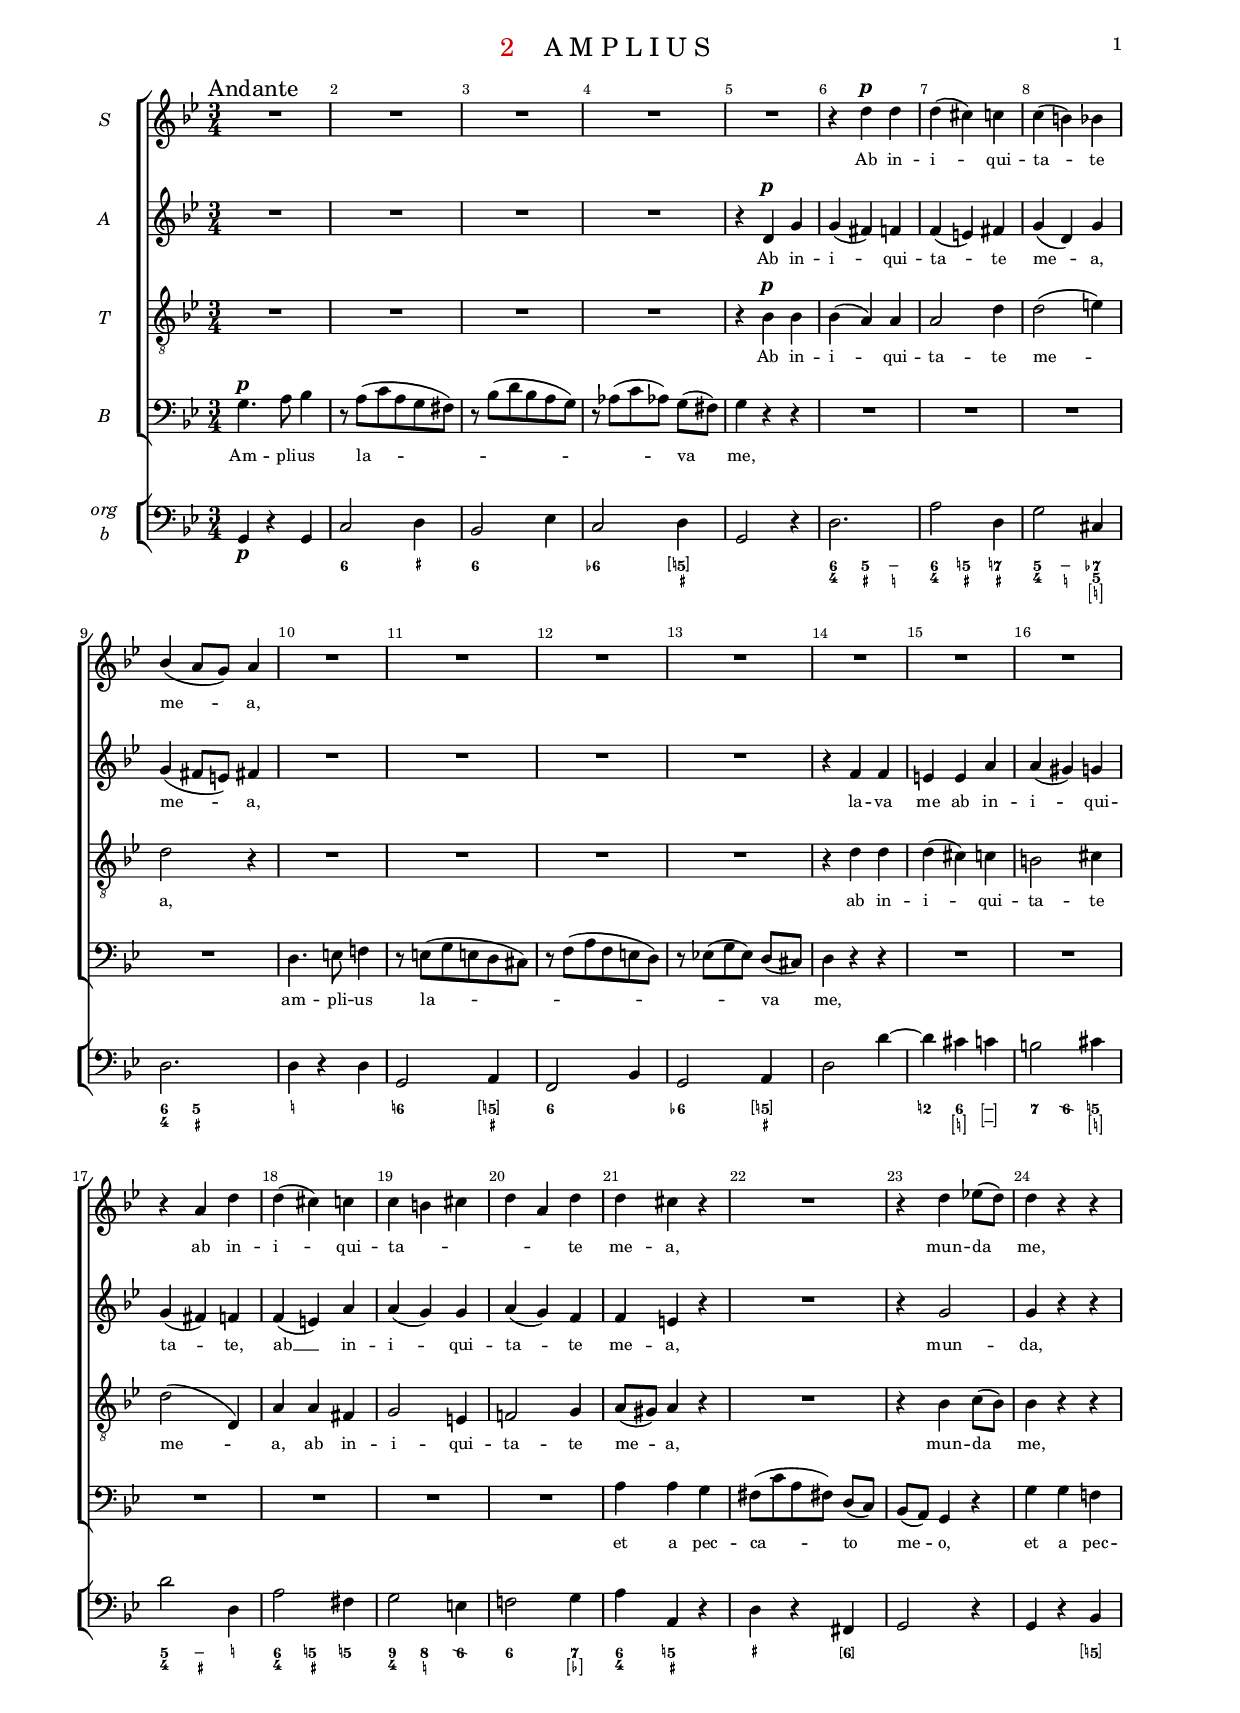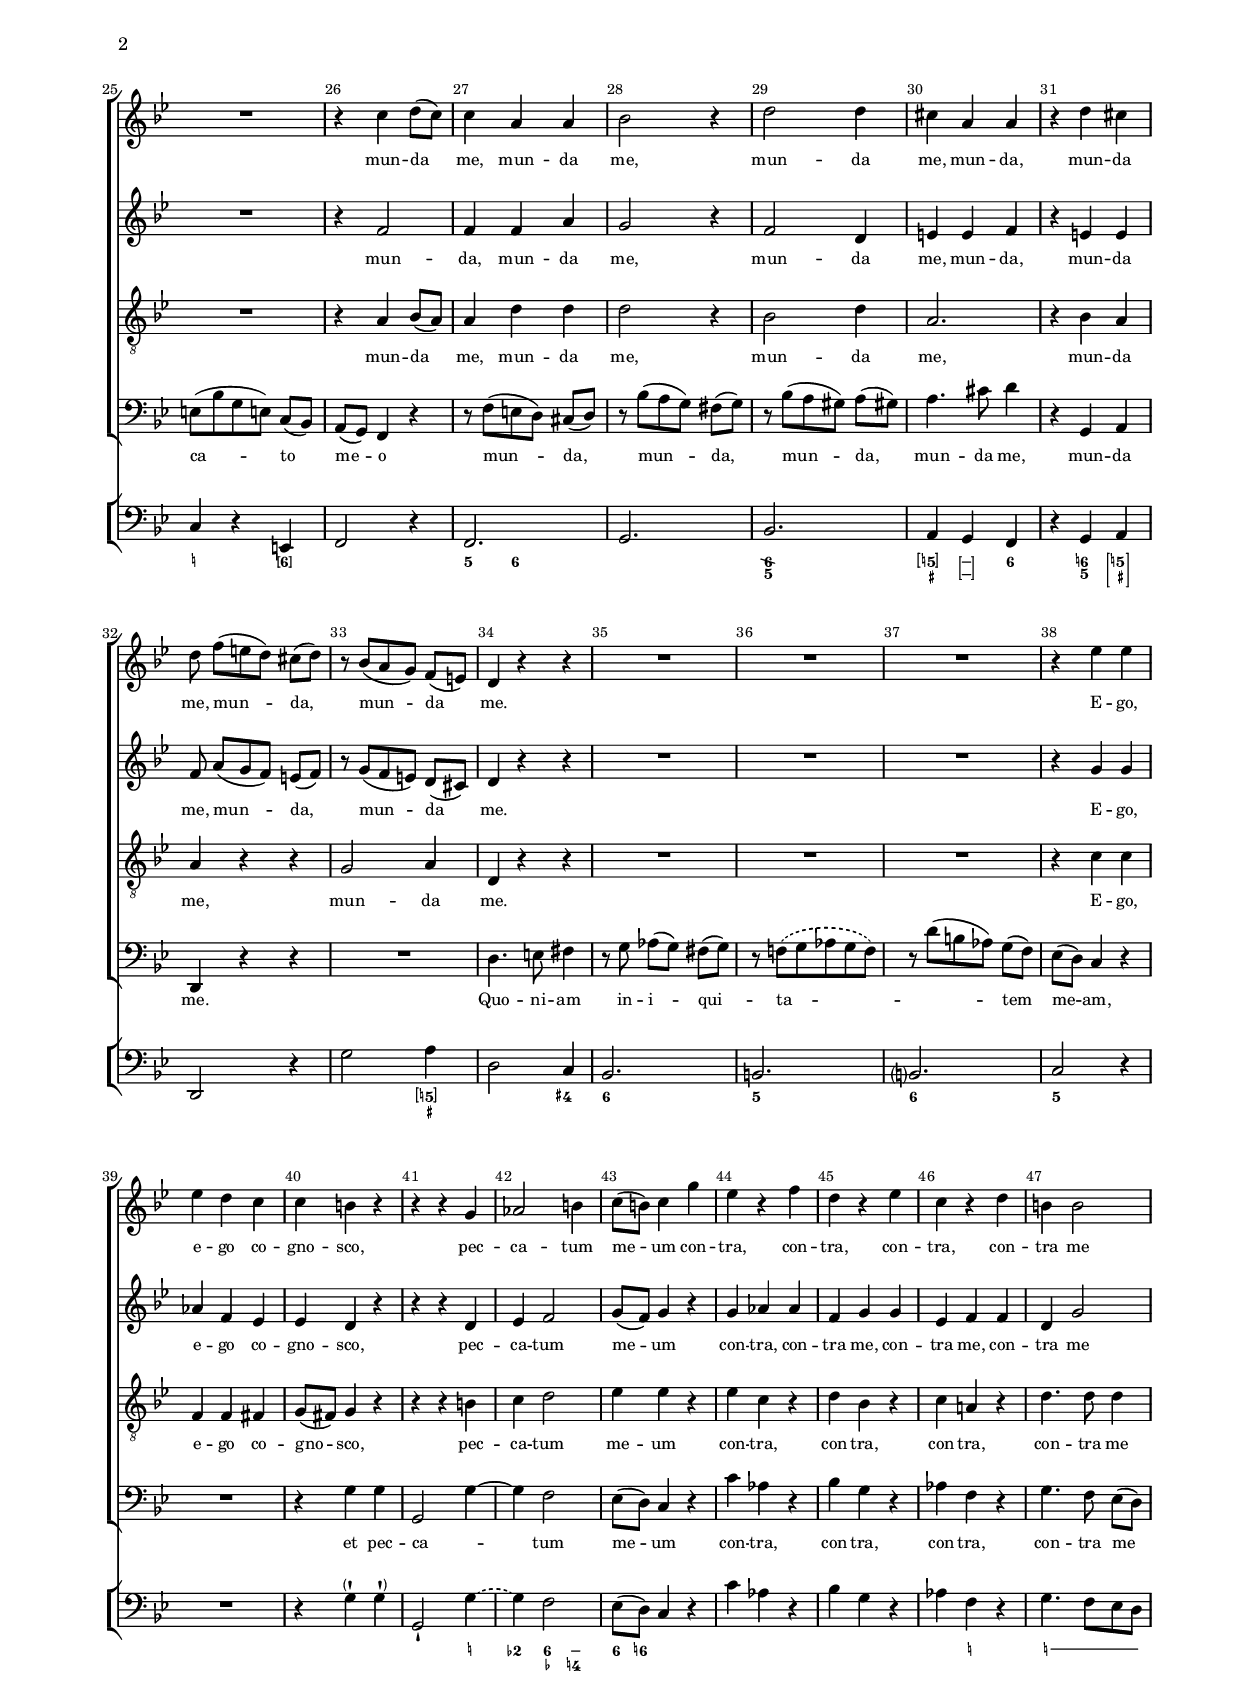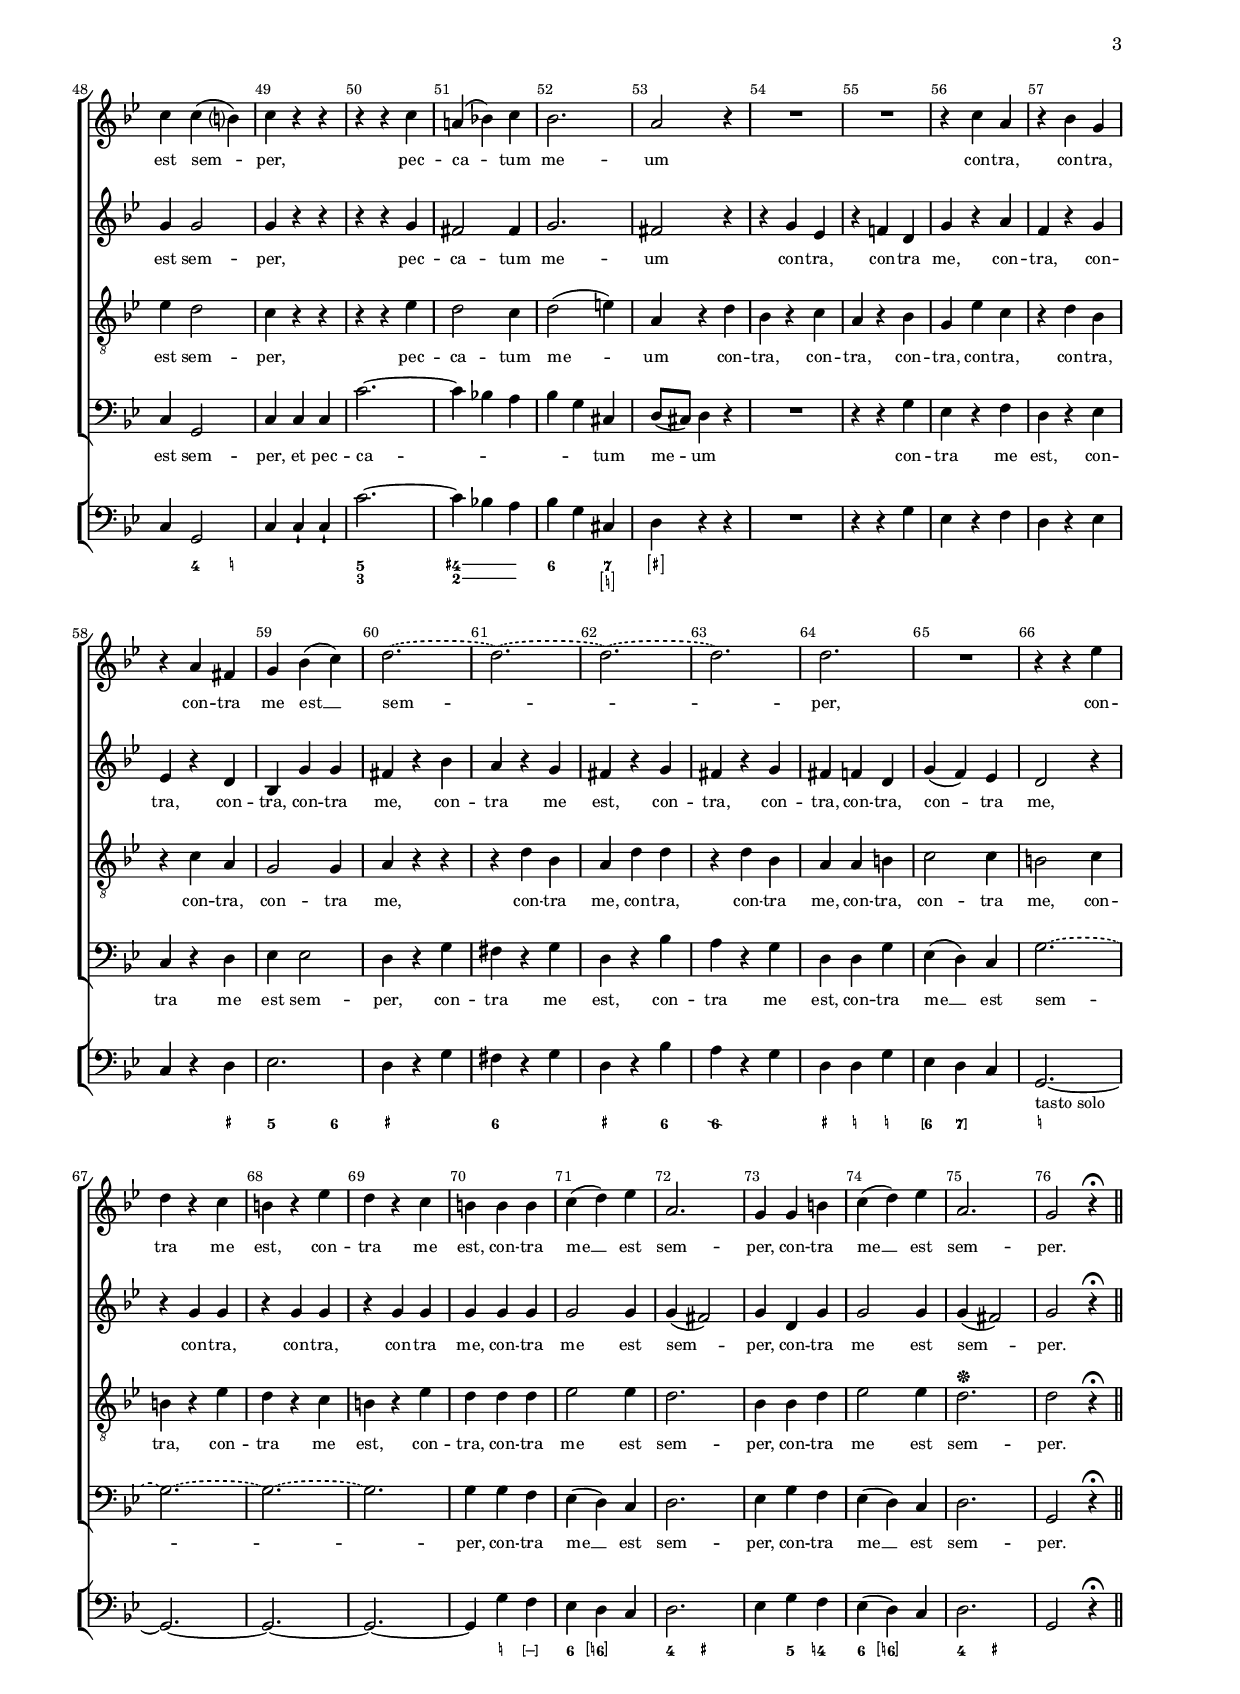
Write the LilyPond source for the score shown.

\version "2.22.0"

\version "2.22.0"
\language "deutsch"


\paper {
  #(set-paper-size "a4")
  two-sided = ##t
  top-margin = 1\cm
  bottom-margin = .5\cm
  outer-margin = 2\cm
  inner-margin = 1.5\cm
  indent = 1\cm

  oddFooterMarkup = \markup {}
  evenFooterMarkup = \markup {}
  oddHeaderMarkup = \markup {
    \fill-line {
      " " \fromproperty #'page:page-number-string
    }
  }
  evenHeaderMarkup = \markup {
    \fromproperty #'page:page-number-string
  }

  system-system-spacing =
    #'((basic-distance . 20)
       (minimum-distance . 20)
       (padding . -100)
       (stretchability . 0))

  top-system-spacing =
    #'((basic-distance . 20)
       (minimum-distance . 20)
       (padding . -100)
       (stretchability . 0))

  top-markup-spacing =
    #'((basic-distance . 5)
       (minimum-distance . 5)
       (padding . -100)
       (stretchability . 0))

  markup-system-spacing =
    #'((basic-distance . 15)
       (minimum-distance . 15)
       (padding . -100)
       (stretchability . 0))

  last-bottom-spacing =
    #'((basic-distance . 0)
       (minimum-distance . 0)
       (padding . 0)
       (stretchability . 1.0e7))

  score-system-spacing =
    #'((basic-distance . 0)
       (minimum-distance . 0)
       (padding . 0)
       (stretchability . 0))

  score-markup-spacing =
    #'((basic-distance . 0)
       (minimum-distance . 0)
       (padding . 0)
       (stretchability . 0))

  markup-markup-spacing =
    #'((basic-distance . 0)
       (minimum-distance . 0)
       (padding . 0)
       (stretchability . 0))

  bookTitleMarkup = \markup {
    \fill-line {
      \line {
        \fontsize #3 {
          \with-color #(rgb-color .8313 0 0) { \fromproperty #'header:number }
          \hspace #3
          \fromproperty #'header:title
        }
        \fromproperty #'header:subtitle
      }
    }
  }

  system-separator-markup = \markup {
    \center-align
    \vcenter \combine
    \beam #2.0 #0.5 #0.48
    \raise #1.0 \beam #2.0 #0.5 #0.48
  }
}

partTitle = #(define-scheme-function
  (parser location number title)
  (string? string?)
  #{
    \markup {
      \column {
        \vspace #25
        \fill-line { \fontsize #12 \with-color #(rgb-color .8313 0 0) #number }
        \vspace #3
        \fill-line { \fontsize #4 #title }
      }
    }
  #}
)

partMark = \score {
  \new Staff \with {
    \remove "Clef_engraver"
    \remove "Time_signature_engraver"
  } { \stopStaff s }
}



tempoMarkup = #(define-music-function
  (parser location arg)
  (markup?)
  #{
    \tempo \markup \medium { \larger \larger #arg }
  #}
)

#(define-markup-command
  (remark layout props text)
  (markup?)
  (interpret-markup layout props
    #{\markup \small \upright #text #})
)

#(define-markup-command
  (remarkE layout props text)
  (markup?)
  (interpret-markup layout props
    #{\markup \small \italic #text #})
)

solo =      \markup \remark  "Solo"
soloE =     \markup \remarkE "Solo"
tutti =     \markup \remark  "Tutti"
tuttiE =    \markup \remarkE "Tutti"
tasto =     \markup \remark  "tasto solo"
tastoE =    \markup \remarkE "tasto solo"
org =       \markup \remark  "Org."
orgE =      \markup \remarkE "Org."
vlc =       \markup \remark  "Vlc."
vlcE =      \markup \remarkE "Vlc."
bassi =     \markup \remark  "Bassi"
bassiE =    \markup \remarkE "Bassi"
tenuto =    \markup \remark  "ten."
tenutoE =   \markup \remarkE "ten."
unisono =   \markup \remark  "unisono"
unisonoE =  \markup \remarkE "unisono"
pizz =      \markup \remark  "pizz."
pizzE =     \markup \remarkE "pizz."
arco =      \markup \remark  "arco"
arcoE =     \markup \remarkE "arco"
senzaOrg =  \markup \remark  "senza Org."
senzaOrgE = \markup \remarkE "senza Org."
colOrg =    \markup \remark  "col’Org."
colOrgE =   \markup \remarkE "col’Org."
dolce =     \markup \remark  "dolce"
dolceE =    \markup \remarkE "dolce"


t = \markup { \combine \fontsize #-2 \transparent \number 5 \raise #.6 \draw-line #'(1 . 0) }
tllur = \markup { \combine \fontsize #-2 \transparent \number 5 \raise #.6 \draw-line #'(1 . 1) }
l = \markup { \fontsize #-2 \transparent \number 5 }
critnote = \markup { \musicglyph #'"pedal.*" }
trillE = \tweak self-alignment-X #CENTER ^\markup { \hspace #1.5 [ \musicglyph #'"scripts.trill" ] }
extraNat = \once \override Accidental.restore-first = ##t
kneeBeam = \once \override Beam.auto-knee-gap = #0
noKneeBeam = \once \override Beam.auto-knee-gap = #5.5
rh = \change Staff = "RH"
lh = \change Staff = "LH"
xE = \override LyricText.font-shape = #'italic
x = \revert LyricText.font-shape

bp = #(define-music-function
  (parser location beg end)
  (number? number?)
  #{
     \once \override Beam.positions = #(cons beg end)
  #}
)



dynScript = #(define-scheme-function
  (parser location sym extra?)
  (string? boolean?)
  (make-dynamic-script
    (if extra?
      (markup #:line (#:normal-text #:italic #:large #:bold sym))
      (markup #:line (#:normal-text #:large #:bold sym))
    )
  )
)

dynScriptPrefix = #(define-scheme-function
  (parser location prefix sym extra?)
  (string? string? boolean?)
  (make-dynamic-script
    (if extra?
      (markup #:line (
        #:normal-text #:small #:italic prefix
        #:normal-text #:italic #:large #:bold sym)
      )
      (markup #:line (
        #:normal-text #:small prefix
        #:normal-text #:large #:bold sym)
      )
    )
  )
)

ff   = \dynScript "ff"  ##f
ffE  = \dynScript "ff"  ##t
"f"  = \dynScript "f"   ##f
fE   = \dynScript "f"   ##t
mf   = \dynScript "mf"  ##f
mfE  = \dynScript "mf"  ##t
mp   = \dynScript "mp"  ##f
mpE  = \dynScript "mp"  ##t
p    = \dynScript "p"   ##f
pE   = \dynScript "p"   ##t
pp   = \dynScript "pp"  ##f
ppE  = \dynScript "pp"  ##t

sf   = \dynScript "sf"  ##f
sfE  = \dynScript "sf"  ##t
sfp  = \dynScript "sfp" ##f
sfpE = \dynScript "sfp" ##t
sfz  = \dynScript "sfz" ##f
sfzE = \dynScript "sfz" ##t
fp   = \dynScript "fp"  ##f
fpE  = \dynScript "fp"  ##t
fz   = \dynScript "fz"  ##f
fzE  = \dynScript "fz"  ##t
rf   = \dynScript "rf"  ##f
rfE  = \dynScript "rf"  ##t
rfz  = \dynScript "rfz" ##f
rfzE = \dynScript "rfz" ##t

piuF   = \dynScriptPrefix "più"  "f" ##f
piuFE  = \dynScriptPrefix "più"  "f" ##t
pocoF  = \dynScriptPrefix "poco" "f" ##f
pocoFE = \dynScriptPrefix "poco" "f" ##t
pocoP  = \dynScriptPrefix "poco" "p" ##f
pocoPE = \dynScriptPrefix "poco" "p" ##t

cresc = #(make-music
  'CrescendoEvent
  'span-direction START
  'span-type 'text
  'span-text (markup (#:normal-text #:small "cresc."))
)
crescE = #(make-music
  'CrescendoEvent
  'span-direction START
  'span-type 'text
  'span-text (markup (#:normal-text #:small #:italic "cresc."))
)
decresc = #(make-music
  'DecrescendoEvent
  'span-direction START
  'span-type 'text
  'span-text (markup (#:normal-text #:small "decresc."))
)
decrescE = #(make-music
  'DecrescendoEvent
  'span-direction START
  'span-type 'text
  'span-text (markup (#:normal-text #:small #:italic "decresc."))
)



smallGroupDistance = {
  \override StaffGrouper.staffgroup-staff-spacing =
    #'((basic-distance . 12)
       (minimum-distance . 12)
       (padding . -100)
       (stretchability . 0))
  \override StaffGrouper.staff-staff-spacing =
    #'((basic-distance . 12)
       (minimum-distance . 12)
       (padding . -100)
       (stretchability . 0)) }

normalGroupDistance = {
  \override StaffGrouper.staffgroup-staff-spacing =
    #'((basic-distance . 15)
       (minimum-distance . 15)
       (padding . -100)
       (stretchability . 0))
  \override StaffGrouper.staff-staff-spacing =
    #'((basic-distance . 12)
       (minimum-distance . 12)
       (padding . -100)
       (stretchability . 0)) }

smallStaffDistance = {
  \override VerticalAxisGroup.staff-staff-spacing =
    #'((basic-distance . 12)
       (minimum-distance . 12)
       (padding . -100)
       (stretchability . 0))
}

twofourtime = {
  \overrideTimeSignatureSettings
    2/4
    1/8
    #'(4)
    #'((end . (((1 . 16) . (4 4)))))
  }

twotwotime = {
  \overrideTimeSignatureSettings
    2/2
    1/4
    #'(4)
    #'((end . (((1 . 16) . (4 4 4 4)) ((1 . 8) . (4 4)))))
  }

mvTr = \once \override TextScript.X-offset = #2
mvTrh = \once \override TextScript.X-offset = #2.5
mvTrr = \once \override TextScript.X-offset = #3
hideTn = \once \override TupletNumber.stencil = ##f
mvDll = \once \override DynamicText.X-offset = #-3
scriptOut = \once \override Script.avoid-slur = #'outside
pao = \once \partCombineApart
pa = \partCombineApart
pd = \partCombineAutomatic
hairpinDashed = \override Hairpin.style = #'dashed-line
hairpinSolid = \override Hairpin.style = #'solid

sbOn = {
  \set subdivideBeams = ##t
  \set baseMoment = #(ly:make-moment 1/8)
  \set beatStructure = #'(2 2 2 2)
}
sbOff = {
  \unset subdivideBeams
  \unset baseMoment
  \unset beatStructure
}

parOn = {
  \once \override ParenthesesItem.font-size = #-3
  \once \override ParenthesesItem.stencils = #(lambda (grob)
    (let ((par-list (parentheses-item::calc-parenthesis-stencils grob))
          (right-par (grob-interpret-markup grob (markup #:null))))
      (list (car par-list) right-par )))
}
parOff = {
  \once \override ParenthesesItem.font-size = #-3
  \once \override ParenthesesItem.stencils = #(lambda (grob)
    (let ((par-list (parentheses-item::calc-parenthesis-stencils grob))
          (left-par (grob-interpret-markup grob (markup #:null))))
      (list left-par (cadr par-list))))
}

markDaCapo = {
  \once \override Score.RehearsalMark.self-alignment-X = #RIGHT
  \mark \markup { \remark "da capo" }
}



% modify the Scheme function 'format-bass-figure'
% in usr/share/lilypond/current/scm/translation-functions.scm
% to increase the size of figured bass accidentals
#(define-public (new-format-bass-figure figure event context)
  (let* ((fig (ly:event-property event 'figure))
         (fig-markup (if (number? figure)
             ((if (<= 10 figure)
                  (lambda (y) (make-translate-scaled-markup
                               (cons -0.7 0) y))
                  identity)

              (cond
               ((eq? #t (ly:event-property event 'diminished))
                (markup #:slashed-digit figure))
               ((eq? #t (ly:event-property event 'augmented-slash))
                (markup #:backslashed-digit figure))
               (else (markup #:number (number->string figure 10)))))
             #f))

         (alt (ly:event-property event 'alteration))
         (alt-markup
          (if (number? alt)
              (markup
               #:general-align Y DOWN #:fontsize
               (if (not (= alt DOUBLE-SHARP))
                  0 2) ;; originally: -2 2)
               (alteration->text-accidental-markup alt))
              #f))

         (plus-markup (if (eq? #t (ly:event-property event 'augmented))
                          (markup #:number "+")
                          #f))

         (alt-dir (ly:context-property context 'figuredBassAlterationDirection))
         (plus-dir (ly:context-property context 'figuredBassPlusDirection)))

    (if (and (not fig-markup) alt-markup)
        (begin
          (set! fig-markup
            (markup #:left-align #:pad-around 0.3 alt-markup))
          (set! alt-markup #f)))

    (if alt-markup
        (set! fig-markup
              (markup #:put-adjacent
                      X (if (number? alt-dir)
                            alt-dir
                            LEFT)
                      fig-markup
                      #:pad-x 0.2 alt-markup)))

    (if plus-markup
        (set! fig-markup
              (if fig-markup
                  (markup #:put-adjacent
                          X (if (number? plus-dir)
                                plus-dir
                                LEFT)
                          fig-markup
                          #:pad-x 0.2 plus-markup)
                  plus-markup)))

    (if (markup? fig-markup)
        (markup #:fontsize -2 fig-markup)
        empty-markup)))


#(define (ly:half-bass-figure-bracket which-side) (lambda (grob)
  (let* (
    (dir-h (if (negative? which-side) -1 +1))
    (layout (ly:grob-layout grob))
    (line-thickness (ly:output-def-lookup layout 'line-thickness))
    (thickness (ly:grob-property grob 'thickness 1))
    (th (* line-thickness thickness))
    (hth (/ th 2))
    (tip-lo-h (car (ly:grob-property grob 'edge-height)))
    (tip-hi-h (cdr (ly:grob-property grob 'edge-height)))
    (bfb (ly:enclosing-bracket::print grob))
    (bfb-x (ly:stencil-extent bfb X))
    (bfb-y (ly:stencil-extent bfb Y))
    (stem-v (interval-widen bfb-y (- hth)))
    (stems-h (interval-widen bfb-x (- hth)))
    (single-bracket (lambda (grob)
      (grob-interpret-markup grob (markup
        #:translate (cons ((if (negative? dir-h) car cdr) stems-h) (cdr stem-v))
        #:scale (cons (- dir-h) -1)
        #:combine #:draw-line (cons tip-hi-h 0) #:combine
        #:draw-line (cons 0 (interval-length stem-v))
        #:translate (cons 0 (interval-length stem-v))
        #:draw-line (cons tip-lo-h 0))))))
    (single-bracket grob))))


bo =
\once \override BassFigureBracket.stencil = #(ly:half-bass-figure-bracket LEFT)
bc =
\once \override BassFigureBracket.stencil = #(ly:half-bass-figure-bracket RIGHT)


\layout {
  \context {
    \Score
    \compressEmptyMeasures
    \override BarNumber.break-visibility = #'#(#f #t #t)
  }
  \context {
    \StaffGroup
    \override SystemStartBracket.collapse-height = #1
    \override InstrumentName.font-shape = #'italic
    \override StaffGrouper.staffgroup-staff-spacing =
      #'((basic-distance . 15)
         (minimum-distance . 15)
         (padding . -100)
         (stretchability . 0))
    \override StaffGrouper.staff-staff-spacing =
      #'((basic-distance . 12)
         (minimum-distance . 12)
         (padding . -100)
         (stretchability . 0))
  }
  \context {
    \ChoirStaff
    \override StaffGrouper.staffgroup-staff-spacing =
      #'((basic-distance . 15)
         (minimum-distance . 15)
         (padding . -100)
         (stretchability . 0))
    \override StaffGrouper.staff-staff-spacing =
      #'((basic-distance . 13)
         (minimum-distance . 13)
         (padding . -100)
         (stretchability . 0))
    \override StaffGrouper.nonstaff-nonstaff-spacing =
      #'((basic-distance . 2)
         (minimum-distance . 2)
         (padding . -100)
         (stretchability . 0))
  }
  \context {
    \GrandStaff
    \override InstrumentName.font-shape = #'italic
    \override StaffGrouper.staffgroup-staff-spacing =
      #'((basic-distance . 15)
         (minimum-distance . 15)
         (padding . -100)
         (stretchability . 0))
    \override StaffGrouper.staff-staff-spacing =
      #'((basic-distance . 12)
         (minimum-distance . 12)
         (padding . -100)
         (stretchability . 0))
  }
  \context {
    \PianoStaff
    \override InstrumentName.font-shape = #'italic
    \override StaffGrouper.staffgroup-staff-spacing =
      #'((basic-distance . 15)
         (minimum-distance . 15)
         (padding . -100)
         (stretchability . 0))
    \override StaffGrouper.staff-staff-spacing =
      #'((basic-distance . 12)
         (minimum-distance . 12)
         (padding . -100)
         (stretchability . 0))
  }
  \context {
    \Staff
    \override InstrumentName.font-shape = #'italic
    \override VerticalAxisGroup.default-staff-staff-spacing =
      #'((basic-distance . 15)
         (minimum-distance . 15)
         (padding . -100)
         (stretchability . 0))
    \accidentalStyle neo-modern-voice
    extraNatural = ##t
    \override NoteHead.style = #'baroque
    aDueText = \markup { \medium \remark "a 2" }
    \override DynamicTextSpanner.style = #'none
  }
  \context {
    \Voice
    \override TupletBracket.bracket-visibility = ##f
    \override TupletBracket.avoid-scripts = ##f
  }
  \context {
    \Lyrics
    \override LyricText.font-size = #-1
    \override VerticalAxisGroup.nonstaff-unrelatedstaff-spacing.padding = #-100
  }
  \context {
    \FiguredBass
    figuredBassPlusDirection = #1
    \override BassFigure.font-size = #-2
    \override BassFigure.baseline-skip = #-3
    \override VerticalAxisGroup.nonstaff-nonstaff-spacing.padding = #-100
  }
  \set figuredBassFormatter = #new-format-bass-figure
}

#(define (ly:create-toc-file layout pages)
  (let* ((label-table (ly:output-def-lookup layout 'label-page-table)))
    (if (not (null? label-table))
      (let* ((format-line (lambda (toc-item)
             (let* ((label (car toc-item))
                    (text  (cdaddr toc-item))
                    (label-page (and (list? label-table)
                                     (assoc label label-table)))
                    (page (and label-page (cdr label-page))))
               (format #f "~a{~a}" text page))))
             (formatted-toc-items (map format-line (toc-items)))
             (whole-string (string-join formatted-toc-items "\n"))
             (outfilename "lilypond.toc")
             (outfile (open-output-file outfilename)))
        (if (output-port? outfile)
            (display whole-string outfile)
            (ly:warning (_ "Unable to open output file ~a for the TOC information") outfilename))
        (close-output-port outfile)))))

tocPart = #(define-music-function
  (parser location number text)
  (markup? markup?)
  (add-toc-item!
    'tocItemMarkup
    (format
      #f
      "\\contentsline {part}{\\numberline {~a}~a}"
      number
      text
    )
  )
)

tocSection = #(define-music-function
  (parser location number text)
  (markup? markup?)
  (add-toc-item!
    'tocItemMarkup
    (format
      #f
      "\\contentsline {section}{\\numberline {~a}~a}"
      number
      text
    )
  )
)

tocSubsection = #(define-music-function
  (parser location number text)
  (markup? markup?)
  (add-toc-item!
    'tocItemMarkup
    (format
      #f
      "\\contentsline {subsection}{\\numberline {~a}~a}"
      number
      text
    )
  )
)

#(define (ly:create-ref-file layout pages)
 (let* ((label-table (ly:output-def-lookup layout 'label-page-table)))
   (if (not (null? label-table))
     (let* ((format-line (lambda (toc-item)
            (let* ((label (car toc-item))
                   (text  (cdaddr toc-item))
                   (label-page (and (list? label-table)
                                    (assoc label label-table)))
                   (page (and label-page (cdr label-page))))
              (format #f "~a{~a}}" text page))))
            (formatted-toc-items (map format-line (toc-items)))
            (whole-string (string-join formatted-toc-items "\n"))
            (outfilename "lilypond.ref")
            (outfile (open-output-file outfilename)))
       (if (output-port? outfile)
           (display whole-string outfile)
           (ly:warning (_ "Unable to open output file ~a for the REF information") outfilename))
       (close-output-port outfile)))))

tocLabel = #(define-music-function
  (parser location label number text)
  (markup? markup? markup?)
   (add-toc-item!
    'tocItemMarkup
    (format
      #f
      "\\newlabel{~a}{{~a}{~a}"
      label
      number
      text
    )
  )
)

tocLabelLong = #(define-music-function
  (parser location label number genre text)
  (markup? markup? markup? markup?)
  (add-toc-item!
    'tocItemMarkup
    (format
      #f
      "\\newlabel{~a}{{~a}{~a}{~a}"
      label
    number
    genre
    text
    )
  )
)


tempoMiserere = \tempoMarkup "Adagio"
tempoAmplius = \tempoMarkup "Andante"


\version "2.22.0"

SopranoIncipit = \markup {
  "Soprano" \hspace #-20.3 \score {
    \new Staff \with {
      \remove Time_signature_engraver
    } {
      \clef soprano s4 \bar empty
    }
    \layout { }
  } \hspace #-0.5
}

MiserereSoprano = {
  \relative c' {
    \clef treble
    \key c \dorian \time 4/4 \autoBeamOff \tempoMiserere
    es'4\fE c d8([ c]) d4
    r g,(\p as4.) as8
    g4\f c des4. des8
    des([ c)] c4 r c~\p
    c b b\f as %5
    g h c8([ g')] es([ h)]
    c([ h)] c4 es d8([ c)]
    c4 h r2
    r c~
    c4 b!2 as4 %10
    as( g8[ f)] g4 b
    b h c2~
    c4 cis d2
    r4 d es h
    c4. b8 as[ b] c4~ %15
    c b2 as8[ g]
    fis4 g8 g g4( fis)
    g2 r\fermata
    d'8([\p b)] es([ cis)] d b a([ fis)]
    g d r4 c'8\fE b as g %20
    f4 f'8 es d c b4
    r b8 b es([ b)] g([ es)]
    des'4( c8[ b] as4) g8 f
    c'4 c, c'8 as16 r r4
    f'8 des16 r r4 es8 c16 r r4 %25
    r e8 d16([ e)] f8 f, r4
    R1
    r8 c' des e, f([ g)] as4
    \appoggiatura as4 g2 f4 r
    c'8 as16 r r4 des8 es16 r r4 %30
    es8 c16 r r4 c8 h r4
    r8 d es h c4 des8[ c]
    h4 c8[ d] c4. f8
    h, g c4~ c2~
    c4 h8[ a] h4 r8 d %35
    es h c([ d16 es]) d8 d c c
    d g, c4~ c8[ h16 a] h4
    c c c h8([ c)]
    d4 c c( h8_[ a]
    h2) c\fermata \bar "||" %40 finis
  }
}

MiserereSopranoLyrics = \lyricmode {
  Mi -- se -- re -- re,
  mi -- se --
  re -- re, mi -- se --
  re -- re, mi --
  se -- re -- re %5
  me -- i, mi -- se --
  re -- re me -- i
  De -- us,
  se --
  cun -- dum %10
  ma -- gnam mi --
  se -- ri -- cor --
  di -- am,
  mi -- se -- ri --
  cor -- _ _ _ %15
  _ _
  _ di -- am tu --
  am;
  et se -- cun -- dum, se --
  cun -- dum mul -- ti -- tu -- di -- %20
  nem, mul -- ti -- tu -- di -- nem
  mi -- se -- ra -- ti --
  o -- num tu --
  a -- rum, de -- le,
  de -- le, de -- le, %25
  de -- le, de -- le

  in -- i -- qui -- ta -- tem
  me -- am,
  de -- le, de -- le, %30
  de -- le, de -- le
  in -- i -- qui -- ta -- _
  _ _ _ tem
  me -- am, me --
  _ am, in -- %35
  i -- qui -- ta -- tem, in -- i -- qui --
  ta -- tem me -- _
  am, in -- i -- qui --
  ta -- tem me --
  am. %40 finis

  % Ti -- bi so -- li pec -- ca -- vi, et ma -- lum co -- ram te fe -- ci;
  % ut iu -- sti -- fi -- ce -- ris in ser -- mo -- ni -- bus tu -- is, et vin -- cas cum iu -- di -- ca -- ris.
  % Ec -- ce e -- nim in in -- i -- qui -- ta -- ti -- bus con -- cep -- tus sum,
  % et in pec -- ca -- tis con -- ce -- pit me ma -- ter me -- a.
  % Ec -- ce e -- nim ve -- ri -- ta -- tem di -- le -- xi -- sti;
  % in -- cer -- ta et oc -- cul -- ta sa -- pi -- en -- ti -- ae tu -- ae ma -- ni -- fe -- sta -- sti mi -- hi.
  % A -- sper -- ges me hys -- so -- po, et mun -- da -- bor;
  % la -- va -- bis me, et su -- per ni -- vem de -- al -- ba -- bor.
  % Au -- di -- tu -- i me -- o da -- bis gau -- di -- um et lae -- ti -- ti -- am,
  % et ex -- sul -- ta -- bunt os -- sa hu -- mi -- li -- a -- ta.
  % A -- ver -- te fa -- ci -- em tu -- am a pec -- ca -- tis me -- is,
  % et o -- mnes in -- i -- qui -- ta -- tes me -- as de -- le.
  % Cor mun -- dum cre -- a in me, De -- us, et spi -- ri -- tum re -- ctum in -- no -- va in vi -- sce -- ri -- bus me -- is.
  % Ne pro -- i -- ci -- as me a fa -- ci -- e tu -- a, et spi -- ri -- tum san -- ctum tu -- um ne au -- fe -- ras a me.
  % Red -- de mi -- hi lae -- ti -- ti -- am sa -- lu -- ta -- ris tu -- i,
  % et spi -- ri -- tu prin -- ci -- pa -- li con -- fir -- ma me.
  % Do -- ce -- bo in -- i -- quos vi -- as tu -- as, et im -- pi -- i ad te con -- ver -- ten -- tur.
  % Li -- be -- ra me de san -- gui -- ni -- bus, De -- us, De -- us sa -- lu -- tis me -- ae,
  % et ex -- sul -- ta -- bit lin -- gu -- a me -- a iu -- sti -- ti -- am tu -- am.
  % Do -- mi -- ne, la -- bi -- a me -- a a -- pe -- ri -- es,
  % et os me -- um an -- nun -- ti -- a -- bit lau -- dem tu -- am.
  % Quo -- ni -- am si vo -- lu -- is -- ses sa -- cri -- fi -- ci -- um, de -- dis -- sem u -- ti -- que;
  % ho -- lo -- cau -- stis non de -- le -- cta -- be -- ris.
  % Sa -- cri -- fi -- ci -- um De -- o spi -- ri -- tus con -- tri -- bu -- la -- tus;
  % cor con -- tri -- tum et hu -- mi -- li -- a -- tum, De -- us, non de -- spi -- ci -- es.
  % Be -- ni -- gne fac, Do -- mi -- ne, in bo -- na vo -- lun -- ta -- te tu -- a Si -- on,
  % ut ae -- di -- fi -- cen -- tur mu -- ri Ie -- ru -- sa -- lem.
  % Tunc ac -- cep -- ta -- bis sa -- cri -- fi -- ci -- um iu -- sti -- ti -- ae,
  % ob -- la -- ti -- o -- nes et ho -- lo -- cau -- sta;
  % tunc im -- po -- nent su -- per al -- ta -- re tu -- um vi -- tu -- los.
  % Glo -- ri -- a Pa -- tri et Fi -- li -- o et Spi -- ri -- tu -- i San -- cto,
  % si -- cut e -- rat in prin -- ci -- pi -- o et nunc et sem -- per
  % et in sae -- cu -- la sae -- cu -- lo -- rum, a -- men.
}

AmpliusSoprano = {
  \relative c' {
    \clef treble
    \key g \minor \time 3/4 \autoBeamOff \tempoAmplius
    R2.*5 %5
    r4 d'\pE d
    d( cis) c
    c( h) b
    \once \stemUp b( a8[ g)] a4
    R2.*7 %16
    r4 a d
    d( cis) c
    c h cis
    d a d %20
    d cis r
    R2.
    r4 d es!8([ d)]
    d4 r r
    R2. %25
    r4 c d8([ c)]
    c4 a a
    b2 r4
    d2 d4
    cis a a %30
    r d cis
    d8 f([ e d)] cis([ d)]
    r b([ a g)] f([ e)]
    d4 r r
    R2.*3 %37
    r4 es' es
    es d c
    c h r %40
    r r g
    as2 h4
    c8([ h)] c4 g'
    es r f
    d r es %45
    c r d
    h h2
    c4 c( h?)
    c r r
    r r c %50
    a!( b!) c
    b2.
    a2 r4
    R2.*2 %55
    r4 c a
    r b g
    r a fis
    g b( c)
    \tieDashed d2.~ %60
    d~
    d~
    d \tieSolid
    d
    R %65
    r4 r es
    d r c
    h r es
    d r c
    h h h %70
    c( d) es
    a,2.
    g4 g h
    c( d) es
    a,2. %75
    g2 r4\fermata \bar "||" %76 finis
  }
}

AmpliusSopranoLyrics = \lyricmode {
  Ab in -- %6
  i -- qui --
  ta -- te
  me -- a,

  ab in -- %17
  i -- qui --
  ta -- _ _
  _ _ te %20
  me -- a,

  mun -- da
  me,
  %25
  mun -- da
  me, mun -- da
  me,
  mun -- da
  me, mun -- da, %30
  mun -- da
  me, mun -- da,
  mun -- da
  me.

  E -- go, %38
  e -- go co --
  gno -- sco, %40
  pec --
  ca -- tum
  me -- um con --
  tra, con --
  tra, con -- %45
  tra, con --
  tra me
  est sem --
  per,
  pec -- %50
  ca -- tum
  me --
  um

  con -- tra, %56
  con -- tra,
  con -- tra
  me est __
  sem -- %60

  per, %64
  %65
  con --
  tra me
  est, con --
  tra me
  est, con -- tra %70
  me __ est
  sem --
  per, con -- tra
  me __ est
  sem -- %75
  per. %76 finis
}

\version "2.22.0"

AltoIncipit = \markup {
  "Alto" \hspace #-18.1 \score {
    \new Staff \with {
      \remove Time_signature_engraver
    } {
      \clef alto s4 \bar empty
    }
    \layout { }
  } \hspace #-0.5
}

MiserereAlto = {
  \relative c' {
    \clef treble
    \key c \dorian \time 4/4 \autoBeamOff \tempoMiserere
    g'4\fE as as g
    r g2\pE f4
    f\fE es e4. e8
    e4 f r2
    r f4 f %5
    d g g2
    g g4( f)
    g2 r
    as g4 g
    as( g8[ f)] es2 %10
    f es4 r
    g2 g4 g
    as a a2
    b4 b r g
    es g f as8[ g] %15
    fis4 g8[ f?] es!4 c8[ b]
    a4 b8 c d2
    d r\fermata
    R1
    r4 g8 f es d c4 %20
    f8 es d c b4 b'8 as
    g f es4 r es8 g
    g4 g as as8 as
    as4 g r as8 f16 r
    r4 f8 b16 r r4 es,8 as16 r %25
    as8 b16 r b8 g as as r4
    r8 ges b e, f2
    e8 g g g as([ g)] f4
    f( e) f r
    f8 f16 r r4 f8 b16 r r4 %30
    g8 as16 r as8 as g g r4
    r r8 g as e f4~
    f g8[ f] es[ g] as4
    g2.( fis4)
    g2 r8 g g f %35
    es([ f)] g4 r8 g as fis
    g([ f] es[ d16 c]) d2
    r8 g as e f2~
    f4 es8([ f)] g2~
    g g\fermata \bar "||" %40 finis
  }
}

MiserereAltoLyrics = \lyricmode {
  Mi -- se -- re -- re,
  mi -- se --
  re -- re, mi -- se --
  re -- re,
  mi -- se -- %5
  re -- re me --
  i, De --
  us,
  se -- cun -- dum
  ma -- gnam, %10
  ma -- gnam
  mi -- se -- ri --
  cor -- di -- am
  tu -- am, mi --
  se -- ri -- cor -- _ %15
  _ _ _ _
  _ di -- am tu --
  am;

  mul -- ti -- tu -- di -- nem, %20
  mul -- ti -- tu -- di -- nem, mul -- ti --
  tu -- di -- nem mi -- se --
  ra -- ti -- o -- num tu --
  a -- rum, de -- le,
  de -- le, de -- le, %25
  de -- le, de -- le, de -- le
  in -- i -- qui -- ta --
  tem, in -- i -- qui -- ta -- tem
  me -- am,
  de -- le, de -- le, %30
  de -- le, de -- le, de -- le
  in -- i -- qui -- ta --
  _ _ tem
  me --
  am, in -- i -- qui -- %35
  ta -- tem, in -- i -- qui --
  ta -- tem,
  in -- i -- qui -- ta --
  tem me --
  am. %40 finis

  % Ti -- bi so -- li pec -- ca -- vi, et ma -- lum co -- ram te fe -- ci;
  % ut iu -- sti -- fi -- ce -- ris in ser -- mo -- ni -- bus tu -- is, et vin -- cas cum iu -- di -- ca -- ris.
  % Ec -- ce e -- nim in in -- i -- qui -- ta -- ti -- bus con -- cep -- tus sum,
  % et in pec -- ca -- tis con -- ce -- pit me ma -- ter me -- a.
  % Ec -- ce e -- nim ve -- ri -- ta -- tem di -- le -- xi -- sti;
  % in -- cer -- ta et oc -- cul -- ta sa -- pi -- en -- ti -- ae tu -- ae ma -- ni -- fe -- sta -- sti mi -- hi.
  % A -- sper -- ges me hys -- so -- po, et mun -- da -- bor;
  % la -- va -- bis me, et su -- per ni -- vem de -- al -- ba -- bor.
  % Au -- di -- tu -- i me -- o da -- bis gau -- di -- um et lae -- ti -- ti -- am,
  % et ex -- sul -- ta -- bunt os -- sa hu -- mi -- li -- a -- ta.
  % A -- ver -- te fa -- ci -- em tu -- am a pec -- ca -- tis me -- is,
  % et o -- mnes in -- i -- qui -- ta -- tes me -- as de -- le.
  % Cor mun -- dum cre -- a in me, De -- us, et spi -- ri -- tum re -- ctum in -- no -- va in vi -- sce -- ri -- bus me -- is.
  % Ne pro -- i -- ci -- as me a fa -- ci -- e tu -- a, et spi -- ri -- tum san -- ctum tu -- um ne au -- fe -- ras a me.
  % Red -- de mi -- hi lae -- ti -- ti -- am sa -- lu -- ta -- ris tu -- i,
  % et spi -- ri -- tu prin -- ci -- pa -- li con -- fir -- ma me.
  % Do -- ce -- bo in -- i -- quos vi -- as tu -- as, et im -- pi -- i ad te con -- ver -- ten -- tur.
  % Li -- be -- ra me de san -- gui -- ni -- bus, De -- us, De -- us sa -- lu -- tis me -- ae,
  % et ex -- sul -- ta -- bit lin -- gu -- a me -- a iu -- sti -- ti -- am tu -- am.
  % Do -- mi -- ne, la -- bi -- a me -- a a -- pe -- ri -- es,
  % et os me -- um an -- nun -- ti -- a -- bit lau -- dem tu -- am.
  % Quo -- ni -- am si vo -- lu -- is -- ses sa -- cri -- fi -- ci -- um, de -- dis -- sem u -- ti -- que;
  % ho -- lo -- cau -- stis non de -- le -- cta -- be -- ris.
  % Sa -- cri -- fi -- ci -- um De -- o spi -- ri -- tus con -- tri -- bu -- la -- tus;
  % cor con -- tri -- tum et hu -- mi -- li -- a -- tum, De -- us, non de -- spi -- ci -- es.
  % Be -- ni -- gne fac, Do -- mi -- ne, in bo -- na vo -- lun -- ta -- te tu -- a Si -- on,
  % ut ae -- di -- fi -- cen -- tur mu -- ri Ie -- ru -- sa -- lem.
  % Tunc ac -- cep -- ta -- bis sa -- cri -- fi -- ci -- um iu -- sti -- ti -- ae,
  % ob -- la -- ti -- o -- nes et ho -- lo -- cau -- sta;
  % tunc im -- po -- nent su -- per al -- ta -- re tu -- um vi -- tu -- los.
  % Glo -- ri -- a Pa -- tri et Fi -- li -- o et Spi -- ri -- tu -- i San -- cto,
  % si -- cut e -- rat in prin -- ci -- pi -- o et nunc et sem -- per
  % et in sae -- cu -- la sae -- cu -- lo -- rum, a -- men.
}

AmpliusAlto = {
  \relative c' {
    \clef treble
    \key g \minor \time 3/4 \autoBeamOff \tempoAmplius
    R2.*4
    r4 d\pE g %5
    g( fis) f
    f( e) fis
    g( d) g
    g( fis8[ e]) fis4
    R2.*4 %13
    r4 f f
    e e a %15
    a( gis) g
    g( fis) f
    f( e) a
    a( g) g
    a( g) f %20
    f e r
    R2.
    r4 g2
    g4 r r
    R2. %25
    r4 f2
    f4 f a
    g2 r4
    f2 d4
    e e f %30
    r e e
    f8 a([ g f)] e([ f)]
    r g([ f e)] d([ cis)]
    d4 r r
    R2.*3 %37
    r4 g g
    as f es
    es d r %40
    r r d
    es f2
    g8([ f)] g4 r
    g as as
    f g g %45
    es f f
    d g2
    g4 g2
    g4 r r
    r r g %50
    fis2 fis4
    g2.
    fis2 r4
    r g es
    r f! d %55
    g r a
    f r g
    es r d
    b g' g
    fis r b %60
    a r g
    fis r g
    fis r g
    fis f d
    g( f) es %65
    d2 r4
    r g g
    r g g
    r g g
    g g g %70
    g2 g4
    g( fis2)
    g4 d g
    g2 g4
    g( fis2) %75
    g2 r4\fermata \bar "||" %76 finis
  }
}

AmpliusAltoLyrics = \lyricmode {
  Ab in -- %5
  i -- qui --
  ta -- te
  me -- a,
  me -- a,

  la -- va %14
  me ab in -- %15
  i -- qui --
  ta -- te,
  ab __ in --
  i -- qui --
  ta -- te %20
  me -- a,

  mun --
  da,
  %25
  mun --
  da, mun -- da
  me,
  mun -- da
  me, mun -- da, %30
  mun -- da
  me, mun -- da,
  mun -- da
  me.

  E -- go, %38
  e -- go co --
  gno -- sco, %40
  pec --
  ca -- tum
  me -- um
  con -- tra, con --
  tra me, con -- %45
  tra me, con --
  tra me
  est sem --
  per,
  pec -- %50
  ca -- tum
  me --
  um
  con -- tra,
  con -- tra %55
  me, con --
  tra, con --
  tra, con --
  tra, con -- tra
  me, con -- %60
  tra me
  est, con --
  tra, con --
  tra, con -- tra,
  con -- tra %65
  me,
  con -- tra,
  con -- tra,
  con -- tra
  me, con -- tra %70
  me est
  sem --
  per, con -- tra
  me est
  sem -- %75
  per. %76 finis
}

\version "2.22.0"

TenoreIncipit = \markup {
  "Tenore" \hspace #-19.5 \score {
    \new Staff \with {
      \remove Time_signature_engraver
    } {
      \clef tenor s4 \bar empty
    }
    \layout { }
  } \hspace #-0.5
}

MiserereTenore = {
  \relative c' {
    \clef "treble_8"
    \key c \dorian \time 4/4 \autoBeamOff \tempoMiserere
    c4\fE es d d
    R1
    c4 c g2
    as r
    des\pE c\f %5
    h4 d es4. es8
    es4 es c2
    d r
    R1
    des2 c4 c %10
    b2 b4 r
    es2 es4 c
    as( f) f' d
    d8.([ es16)] d4 r d
    c c c f,8[ g] %15
    a!4 b c2~
    c4 b8 b a2
    g r\fermata
    R1
    b8 h c d g,4 as8 as %20
    b c f,4 f' es8([ f)]
    b, as g4 r b8 b
    b4 c8([ des)] c4 f8 f
    f4 e r c8 des16 r
    r4 des8 es16 r r4 c8 c16 r %25
    f8 des16 r b8 c c c r4
    r8 des des c16([ b)] as8[( f' des h])
    c e e c c4. des8
    des4 c r c8 as16 r
    r4 f'8 des16 r r4 g8 es16 r %30
    r4 c8 d d d r4
    R1
    r8 d es h c2
    d es~
    es4 d8[ c] d d es h %35
    c([ d] es[ d16 c]) h8 h c a!
    h[ a] g4~ g4. g'16[ f]
    es8 c r b c c d4~
    d es es( d8[ c]
    d2) c\fermata \bar "||" %40 finis

  }
}

MiserereTenoreLyrics = \lyricmode {
  Mi -- se -- re -- re,

  mi -- se -- re --
  re
  me -- i, %5
  mi -- se -- re -- re
  me -- i De --
  us,

  se -- cun -- dum %10
  ma -- gnam
  mi -- se -- ri --
  cor -- di -- am
  tu -- am, mi --
  se -- ri -- cor -- _ %15
  _ _ _
  di -- am tu --
  am;

  mul -- ti -- tu -- di -- nem, mul -- ti -- %20
  tu -- di -- nem, mul -- ti --
  tu -- di -- nem mi -- se --
  ra -- ti -- o -- num tu --
  a -- rum, de -- le,
  de -- le, de -- le, %25
  de -- le, de -- le, de -- le
  in -- i -- qui -- ta --
  tem, in -- i -- qui -- ta -- tem
  me -- am, de -- le,
  de -- le, de -- le, %30
  de -- le, de -- le,

  in -- i -- qui -- ta --
  tem me --
  _ am, in -- i -- qui -- %35
  ta -- tem, in -- i -- qui --
  ta -- _ _
  _ tem, in -- i -- qui -- ta --
  tem me --
  am. %40 finis

  % Ti -- bi so -- li pec -- ca -- vi, et ma -- lum co -- ram te fe -- ci;
  % ut iu -- sti -- fi -- ce -- ris in ser -- mo -- ni -- bus tu -- is, et vin -- cas cum iu -- di -- ca -- ris.
  % Ec -- ce e -- nim in in -- i -- qui -- ta -- ti -- bus con -- cep -- tus sum,
  % et in pec -- ca -- tis con -- ce -- pit me ma -- ter me -- a.
  % Ec -- ce e -- nim ve -- ri -- ta -- tem di -- le -- xi -- sti;
  % in -- cer -- ta et oc -- cul -- ta sa -- pi -- en -- ti -- ae tu -- ae ma -- ni -- fe -- sta -- sti mi -- hi.
  % A -- sper -- ges me hys -- so -- po, et mun -- da -- bor;
  % la -- va -- bis me, et su -- per ni -- vem de -- al -- ba -- bor.
  % Au -- di -- tu -- i me -- o da -- bis gau -- di -- um et lae -- ti -- ti -- am,
  % et ex -- sul -- ta -- bunt os -- sa hu -- mi -- li -- a -- ta.
  % A -- ver -- te fa -- ci -- em tu -- am a pec -- ca -- tis me -- is,
  % et o -- mnes in -- i -- qui -- ta -- tes me -- as de -- le.
  % Cor mun -- dum cre -- a in me, De -- us, et spi -- ri -- tum re -- ctum in -- no -- va in vi -- sce -- ri -- bus me -- is.
  % Ne pro -- i -- ci -- as me a fa -- ci -- e tu -- a, et spi -- ri -- tum san -- ctum tu -- um ne au -- fe -- ras a me.
  % Red -- de mi -- hi lae -- ti -- ti -- am sa -- lu -- ta -- ris tu -- i,
  % et spi -- ri -- tu prin -- ci -- pa -- li con -- fir -- ma me.
  % Do -- ce -- bo in -- i -- quos vi -- as tu -- as, et im -- pi -- i ad te con -- ver -- ten -- tur.
  % Li -- be -- ra me de san -- gui -- ni -- bus, De -- us, De -- us sa -- lu -- tis me -- ae,
  % et ex -- sul -- ta -- bit lin -- gu -- a me -- a iu -- sti -- ti -- am tu -- am.
  % Do -- mi -- ne, la -- bi -- a me -- a a -- pe -- ri -- es,
  % et os me -- um an -- nun -- ti -- a -- bit lau -- dem tu -- am.
  % Quo -- ni -- am si vo -- lu -- is -- ses sa -- cri -- fi -- ci -- um, de -- dis -- sem u -- ti -- que;
  % ho -- lo -- cau -- stis non de -- le -- cta -- be -- ris.
  % Sa -- cri -- fi -- ci -- um De -- o spi -- ri -- tus con -- tri -- bu -- la -- tus;
  % cor con -- tri -- tum et hu -- mi -- li -- a -- tum, De -- us, non de -- spi -- ci -- es.
  % Be -- ni -- gne fac, Do -- mi -- ne, in bo -- na vo -- lun -- ta -- te tu -- a Si -- on,
  % ut ae -- di -- fi -- cen -- tur mu -- ri Ie -- ru -- sa -- lem.
  % Tunc ac -- cep -- ta -- bis sa -- cri -- fi -- ci -- um iu -- sti -- ti -- ae,
  % ob -- la -- ti -- o -- nes et ho -- lo -- cau -- sta;
  % tunc im -- po -- nent su -- per al -- ta -- re tu -- um vi -- tu -- los.
  % Glo -- ri -- a Pa -- tri et Fi -- li -- o et Spi -- ri -- tu -- i San -- cto,
  % si -- cut e -- rat in prin -- ci -- pi -- o et nunc et sem -- per
  % et in sae -- cu -- la sae -- cu -- lo -- rum, a -- men.
}

AmpliusTenore = {
  \relative c' {
    \clef "treble_8"
    \key g \minor \time 3/4 \autoBeamOff \tempoAmplius
    R2.*4
    r4 b\pE b %5
    b( a) a
    a2 d4
    d2( e4)
    d2 r4
    R2.*4 %13
    r4 d d
    d( cis) c %15
    h2 cis4
    d2( d,4)
    a' a fis
    g2 e4
    f!2 g4 %20
    a8([ gis)] a4 r
    R2.
    r4 b c8([ b)]
    b4 r r
    R2. %25
    r4 a b8([ a)]
    a4 d d
    d2 r4
    b2 d4
    a2. %30
    r4 b a
    a r r
    g2 a4
    d, r r
    R2.*3 %37
    r4 c' c
    f, f fis
    g8([ fis)] g4 r %40
    r r h
    c d2
    es4 es r
    es c r
    d b r %45
    c a! r
    d4. d8 d4
    es d2
    c4 r r
    r r es %50
    d2 c4
    d2( e4)
    a, r d
    b r c
    a r b %55
    g es' c
    r d b
    r c a
    g2 g4
    a r r %60
    r d b
    a d d
    r d b
    a a h
    c2 c4 %65
    h2 c4
    h r es
    d r c
    h r es
    d d d %70
    es2 es4
    d2.
    b4 b d
    es2 es4
    d2.^\critnote %75
    d2 r4\fermata \bar "||" %76 finis
  }
}

AmpliusTenoreLyrics = \lyricmode {
  Ab in -- %5
  i -- qui --
  ta -- te
  me --
  a,

  ab in -- %14
  i -- qui -- %15
  ta -- te
  me --
  a, ab in --
  i -- qui --
  ta -- te %20
  me -- a,

  mun -- da
  me,
  %25
  mun -- da
  me, mun -- da
  me,
  mun -- da
  me, %30
  mun -- da
  me,
  mun -- da
  me.

  E -- go, %38
  e -- go co --
  gno -- sco, %40
  pec --
  ca -- tum
  me -- um
  con -- tra,
  con -- tra, %45
  con -- tra,
  con -- tra me
  est sem --
  per,
  pec -- %50
  ca -- tum
  me --
  um con --
  tra, con --
  tra, con -- %55
  tra, con -- tra,
  con -- tra,
  con -- tra,
  con -- tra
  me, %60
  con -- tra
  me, con -- tra,
  con -- tra
  me, con -- tra,
  con -- tra %65
  me, con --
  tra, con --
  tra me
  est, con --
  tra, con -- tra %70
  me est
  sem --
  per, con -- tra
  me est
  sem -- %75
  per. %76 finis
}

\version "2.22.0"

MiserereBasso = {
  \relative c {
    \clef bass
    \key c \dorian \time 4/4 \autoBeamOff \tempoMiserere
    c4\fE c h h
    R1
    c4. c8 b!2
    as r
    r f'4. f8 %5
    f2 es
    es4 es as,2
    g r4 g'~
    g f2 es4
    f( g) as as %10
    d,!2 es4 r
    es2 es4 e
    f2 f4 fis
    g g, r g'
    as e f4.( es?8 %15
    d4.) d8 c2
    d1
    g,2 r\fermata
    R1
    g'8 f! es d c4 f8 es %20
    d c b4 b'8 as g f
    es4 r r es8 es
    e4 e f f8 des
    c4 c r f8 des16 r
    r4 b'8 g16 r r4 as8 f16 r %25
    des8 b16 r g8 c as f r4
    r8 b b c des2
    c4 b as4. des8
    b4( c) f, r
    as'8 f16 r r4 b8 g16 r r4 %30
    c8 as16 r f8 d! g g, r4
    R1
    r4 r8 g' as e f4~
    f es8[ d] c[ b a! as]
    g2 \once \tieDashed g~ %35
    g1
    g2~ g4. g'8
    as e f([ g] as[ f d c]
    h4) c \once \tieDashed g2~
    g c\fermata \bar "||" %40 finis
  }
}

MiserereBassoLyrics = \lyricmode {
  Mi -- se -- re -- re,

  mi -- se -- re --
  re,
  mi -- se -- %5
  re -- re
  me -- i, De --
  us, se --
  cun -- dum,
  se -- cun -- dum %10
  ma -- gnam
  mi -- se -- ri --
  cor -- di -- am
  tu -- am, mi --
  se -- ri -- cor -- %15
  di -- am
  tu --
  am;

  mul -- ti -- tu -- di -- nem, mul -- ti -- %20
  tu -- di -- nem, mul -- ti -- tu -- di --
  nem mi -- se --
  ra -- ti -- o -- num tu --
  a -- rum, de -- le,
  de -- le, de -- le, %25
  de -- le, de -- le, de -- le
  in -- i -- qui -- ta --
  _ _ _ tem
  me -- am,
  de -- le, de -- le, %30
  de -- le, de -- le, de -- le

  in -- i -- qui -- ta --
  _ _
  tem me -- %35

  am, __ in --
  i -- qui -- ta --
  tem me --
  am. %40 finis

  % Ti -- bi so -- li pec -- ca -- vi, et ma -- lum co -- ram te fe -- ci;
  % ut iu -- sti -- fi -- ce -- ris in ser -- mo -- ni -- bus tu -- is, et vin -- cas cum iu -- di -- ca -- ris.
  % Ec -- ce e -- nim in in -- i -- qui -- ta -- ti -- bus con -- cep -- tus sum,
  % et in pec -- ca -- tis con -- ce -- pit me ma -- ter me -- a.
  % Ec -- ce e -- nim ve -- ri -- ta -- tem di -- le -- xi -- sti;
  % in -- cer -- ta et oc -- cul -- ta sa -- pi -- en -- ti -- ae tu -- ae ma -- ni -- fe -- sta -- sti mi -- hi.
  % A -- sper -- ges me hys -- so -- po, et mun -- da -- bor;
  % la -- va -- bis me, et su -- per ni -- vem de -- al -- ba -- bor.
  % Au -- di -- tu -- i me -- o da -- bis gau -- di -- um et lae -- ti -- ti -- am,
  % et ex -- sul -- ta -- bunt os -- sa hu -- mi -- li -- a -- ta.
  % A -- ver -- te fa -- ci -- em tu -- am a pec -- ca -- tis me -- is,
  % et o -- mnes in -- i -- qui -- ta -- tes me -- as de -- le.
  % Cor mun -- dum cre -- a in me, De -- us, et spi -- ri -- tum re -- ctum in -- no -- va in vi -- sce -- ri -- bus me -- is.
  % Ne pro -- i -- ci -- as me a fa -- ci -- e tu -- a, et spi -- ri -- tum san -- ctum tu -- um ne au -- fe -- ras a me.
  % Red -- de mi -- hi lae -- ti -- ti -- am sa -- lu -- ta -- ris tu -- i,
  % et spi -- ri -- tu prin -- ci -- pa -- li con -- fir -- ma me.
  % Do -- ce -- bo in -- i -- quos vi -- as tu -- as, et im -- pi -- i ad te con -- ver -- ten -- tur.
  % Li -- be -- ra me de san -- gui -- ni -- bus, De -- us, De -- us sa -- lu -- tis me -- ae,
  % et ex -- sul -- ta -- bit lin -- gu -- a me -- a iu -- sti -- ti -- am tu -- am.
  % Do -- mi -- ne, la -- bi -- a me -- a a -- pe -- ri -- es,
  % et os me -- um an -- nun -- ti -- a -- bit lau -- dem tu -- am.
  % Quo -- ni -- am si vo -- lu -- is -- ses sa -- cri -- fi -- ci -- um, de -- dis -- sem u -- ti -- que;
  % ho -- lo -- cau -- stis non de -- le -- cta -- be -- ris.
  % Sa -- cri -- fi -- ci -- um De -- o spi -- ri -- tus con -- tri -- bu -- la -- tus;
  % cor con -- tri -- tum et hu -- mi -- li -- a -- tum, De -- us, non de -- spi -- ci -- es.
  % Be -- ni -- gne fac, Do -- mi -- ne, in bo -- na vo -- lun -- ta -- te tu -- a Si -- on,
  % ut ae -- di -- fi -- cen -- tur mu -- ri Ie -- ru -- sa -- lem.
  % Tunc ac -- cep -- ta -- bis sa -- cri -- fi -- ci -- um iu -- sti -- ti -- ae,
  % ob -- la -- ti -- o -- nes et ho -- lo -- cau -- sta;
  % tunc im -- po -- nent su -- per al -- ta -- re tu -- um vi -- tu -- los.
  % Glo -- ri -- a Pa -- tri et Fi -- li -- o et Spi -- ri -- tu -- i San -- cto,
  % si -- cut e -- rat in prin -- ci -- pi -- o et nunc et sem -- per
  % et in sae -- cu -- la sae -- cu -- lo -- rum, a -- men.
}

AmpliusBasso = {
  \relative c {
    \clef bass
    \key g \minor \time 3/4 \autoBeamOff \tempoAmplius
    g'4.\pE a8 b4
    r8 a([ c a g fis)]
    r b([ d b a g)]
    r as([ c as)] g([ fis)]
    g4 r r %5
    R2.*4
    d4. e8 f!4 %10
    r8 e([ g e d cis)]
    r f([ a f e d)]
    r es([ g es)] d([ cis)]
    d4 r r
    R2.*6 %20
    a'4 a g
    fis8([ c' a fis)] d([ c)]
    b([ a)]  g4 r
    g' g f!
    e8([ b' g e)] c([ b)] %25
    a([ g)] f4 r
    r8 f'([ e d)] cis([ d)]
    r b'([ a g)] fis([ g)]
    r b([ a gis)] a([ gis)]
    a4. cis8 d4 %30
    r g,, a
    d, r r
    R2.
    d'4. e8 fis4
    r8 g as([ g)] fis([ g)] %35
    r \once \slurDashed f[( g as g f])
    r d'[( h as)] g([ f)]
    es([ d)] c4 r
    R2.
    r4 g' g %40
    g,2 g'4~
    g f2
    es8([ d)] c4 r
    c' as r
    b g r %45
    as f r
    g4. f8 es([ d)]
    c4 g2
    c4 c c
    c'2.~ %50
    c4 b! a
    b g cis,
    d8([ cis)] d4 r
    R2.
    r4 r g %55
    es r f
    d r es
    c r d
    es es2
    d4 r g %60
    fis r g
    d r b'
    a r g
    d d g
    es( d) c %65
    \tieDashed g'2.~
    g~
    g~
    g \tieSolid
    g4 g f %70
    es( d) c
    d2.
    es4 g f
    es( d) c
    d2. %75
    g,2 r4\fermata \bar "||" %76 finis
  }
}

AmpliusBassoLyrics = \lyricmode {
  Am -- pli -- us
  la --
  _
  _ va
  me, %5

  am -- pli -- us %10
  la --
  _
  _ va
  me,

  et a pec -- %21
  ca -- to
  me -- o,
  et a pec --
  ca -- to %25
  me -- o
  mun -- da,
  mun -- da,
  mun -- da,
  mun -- da me, %30
  mun -- da
  me.

  Quo -- ni -- am
  in -- i -- qui -- %35
  ta --
  _ tem
  me -- am,

  et pec -- %40
  ca -- _
  tum
  me -- um
  con -- tra,
  con -- tra, %45
  con -- tra,
  con -- tra me
  est sem --
  per, et pec --
  ca -- %50
  _ _
  _ _ tum
  me -- um

  con -- %55
  tra me
  est, con --
  tra me
  est sem --
  per, con -- %60
  tra me
  est, con --
  tra me
  est, con -- tra
  me __ est %65
  sem --

  per, con -- tra %70
  me __ est
  sem --
  per, con -- tra
  me __ est
  sem -- %75
  per. %76 finis
}

\version "2.22.0"

MiserereOrgano = {
  \relative c {
    \clef bass
    \key c \dorian \time 4/4 \tempoMiserere
    c2\fE h
    R1
    c2 b!
    as r
    r f4 f'~ %5
    f2 es
    es as,
    g r4 g'~
    g f2 es4
    f g as as, %10
    d!2 es4 r
    es2~ es4 e
    f2~ f4 fis
    g g, r g'
    as e f4. es?8 %15
    d2 c
    d1
    g,2 r\fermata
    R1
    g'8 f! es d c4 f8 es %20
    d c b4 b'8 as g f
    es4 r r es
    e2 f4. des8
    c2 r4 f8 des16 r
    r4 b'8 g16 r r4 as8 f16 r %25
    des8 b16 r g8 c as f r4
    b4. c8 des2
    c4 b as4. des8
    b4 c f, r
    as'8 f16 r r4 b8 g16 r r4 %30
    c8 as16 r f8 d! g g, r4
    \clef treble << { r8 d''' es h c4 des8 c h } \\ { r4 r8 g as e f4~ f8 } >>
    \clef "treble_8" d[ es] \clef bass g, as e f4~
    f es8 d c b a! as
    g2-\tasto g %35
    g1~
    g2~ g4. g'8
    as e f g as f d c
    h4 c \once \tieDashed g2~
    g c\fermata \bar "||" %40 finis
  }
}

MiserereBassFigures = \figuremode {
  <5>4 <6-> <7-> <6>
  r1
  <5 4>4 <\t 3> <4! _->2
  <5! 4->4 <6 3>2.
  r2 <5 4>4 <\t _-> %5
  <4! 2>2 <6>
  <\t> <7>4 <6>
  <5 4> <\t _!>2.
  <2->2 <5 2>4 <[6]>
  <6- 5 [_-]> <[6 5-]> <10 9> <\t 8> %10
  <6- 5>1
  <5>4 <[5!]> <6> <\t>
  <5 _-> <[5+] _!> <6> <\t>
  r2. <_!>4
  <5> <6>8 <5-> <_->4. <6>8 %15
  <7 [5!] _+>4 <6 4> <7 _-> <6->8 <5>
  <7 [5!] _+>4 <6 4> <5 \t> <\t _+>
  r1
  r
  <_->8 <4!> <6> <[6!]>4. <_->4 %20
  <6->2. <6>4
  r1
  <7- 5>4 <6>8 <[7-]> <_->4. <5->8
  <6- 4>4 <5 3>2 <_->8 <[5-]>
  r4 <_->8 <6> r4. \bo <[_-]>8 %25
  <5-> \bc <[_-]> <6!> <\t> <6> <[_-]>4.
  <6- _-> <_!>8 <\l 5->4 <6! \t>
  <_!>4 <4! _->8 <[\t 2]> <6>4. <[5-]>8
  <6 5 [_-]>4 <_!> <[_-]>2
  \bo <[6]>8 <_->4. \bc <[_-]>8 <6>4. %30
  r4 <_-> <5 4>8 <\t _!>4.
  r1
  r8 <6!> <[6]> <7 _!> r <6> <_->4
  <4! 2> <[6]>2 <6\\>8 <\t>
  r1 %35
  r
  r2.. <_!>8
  r <6> <_-> <6!> <[6]> <_-> <6!>4
  <5>2 \bo <[6 4]>4 <5 _!>8 <4 2>
  \bc <[5 _!]>1 %40 finis
}

AmpliusOrgano = {
  \relative c {
    \clef bass
    \key g \minor \time 3/4 \tempoAmplius
    g4\pE r g
    c2 d4
    b2 es4
    c2 d4
    g,2 r4 %5
    d'2.
    a'2 d,4
    g2 cis,4
    d2.
    d4 r d %10
    g,2 a4
    f2 b4
    g2 a4
    d2 d'4~
    d cis c %15
    h2 cis4
    d2 d,4
    a'2 fis4
    g2 e4
    f!2 g4 %20
    a a, r
    d r fis,
    g2 r4
    g r b
    c r e, %25
    f2 r4
    f2.
    g
    b
    a4 g f %30
    r g a
    d,2 r4
    g'2 a4
    d,2 c4
    b2. %35
    h
    h?
    c2 r4
    R2.
    r4 \parOn g'-\parenthesize-! \parOff g-\parenthesize-! %40
    g,2-! \once \tieDashed g'4~
    g f2
    es8( d) c4 r
    c' as r
    b g r %45
    as f r
    g4. f8 es d
    c4 g2
    c4 c-! c-!
    c'2.~ %50
    c4 b! a
    b g cis,
    d r r
    R2.
    r4 r g %55
    es r f
    d r es
    c r d
    es2.
    d4 r g %60
    fis r g
    d r b'
    a r g
    d d g
    es d c %65
    g2.~-\tasto
    g~
    g~
    g~
    g4 g' f %70
    es d c
    d2.
    es4 g f
    es( d) c
    d2. %75
    g,2 r4\fermata \bar "||" %76 finis
  }
}

AmpliusBassFigures = \figuremode {
  r2.
  <6>2 <_+>4
  <6>2.
  <6->2 <[5!] _+>4
  r2. %5
  <6 4>4 <5 _+> <\t _!>
  <6 4> <5! _+> <7! _+>
  <5 4> <\t _!> <7- 5 [_!]>
  <6 4> <5 _+>2
  <_!>2. %10
  <6!>2 <[5!] _+>4
  <6>2.
  <6->2 <[5!] _+>4
  r2.
  <2!>4 <6 [_!]> <[\t \t]> %15
  <7> <6\\> <5! [_!]>
  <5 4> <\t _+> <_!>
  <6 4> <5! _+> <5!>
  <9 4> <8 _!> <6\\>
  <6>2 <7 [_-]>4 %20
  <6 4> <5! _+>2
  <_+> <[6]>4
  r2.
  r2 <[5!]>4
  <_!>2 <[6]>4 %25
  r2.
  <5>4 <6>2
  r2.
  <6\\ 5>
  <[5!] _+>4 <[\t \t]> <6> %30
  r <6! 5> <[5! _+]>
  r2.
  r2 <[5!] _+>4
  r2 <4+>4
  <6>2. %35
  <5>
  <6>
  <5>
  r
  r %40
  r2 <_!>4
  <2-> <6 _-> <\t 4!>
  <6>8 <6!> r2
  r2.
  r %45
  r4 <_!>2
  q \bassFigureExtendersOn q8 q \bassFigureExtendersOff
  r4 <4> <_!>
  r2.
  <5 3> %50
  <4+ 2>2 \bassFigureExtendersOn q4 \bassFigureExtendersOff
  <6>2 <7 [_!]>4
  <[_+]>2.
  r
  r %55
  r
  r
  r2 <_+>4
  <5>2 <6>4
  <_+>2. %60
  <6>
  <_+>2 <6>4
  <6\\>2.
  <_+>4 <_!> <_!>
  \bo <[6]> \bc <[7]>2 %65
  <_!>2.
  r
  r
  r
  r4 <_!> <[\t]> %70
  <6> <[6!]>2
  <4>4 <_+>2
  r4 <5> <4!>
  <6> <[6!]>2
  <4>4 <_+>2 %75
  r2. %76 finis
}



\paper {
  indent = 1\cm
  top-margin = 1\cm
  system-separator-markup = ##f
  system-system-spacing =
    #'((basic-distance . 17)
       (minimum-distance . 17)
       (padding . -100)
       (stretchability . 0))

  top-system-spacing =
    #'((basic-distance . 10)
       (minimum-distance . 10)
       (padding . -100)
       (stretchability . 0))

  top-markup-spacing =
    #'((basic-distance . 0)
       (minimum-distance . 0)
       (padding . -100)
       (stretchability . 0))

  markup-system-spacing =
    #'((basic-distance . 10)
       (minimum-distance . 10)
       (padding . -100)
       (stretchability . 0))

  systems-per-page = #3

  #(define (page-post-process layout pages) (ly:create-toc-file layout pages))
}

\layout {
  \context {
    \Lyrics
    \override LyricText.font-size = #-.5
  }
  \context {
    \ChoirStaff
    \override StaffGrouper.staff-staff-spacing =
      #'((basic-distance . 12)
         (minimum-distance . 12)
         (padding . -100)
         (stretchability . 0))
    \override StaffGrouper.staffgroup-staff-spacing =
      #'((basic-distance . 13)
         (minimum-distance . 13)
         (padding . -100)
         (stretchability . 0))
  }
  \context {
    \Staff
    instrumentName = "org"
  }
}

#(set-global-staff-size 15.87)

\book {
  % \bookpart {
  %   \header {
  %     number = "1"
  %     title = "M I S E R E R E"
  %   }
  %   \paper { indent = 3\cm }
  %   \tocSection "1" "Miserere"
  %   \score {
  %     <<
  %       \new ChoirStaff <<
  %         \new Staff {
  %           \set Staff.instrumentName = \SopranoIncipit
  %           \override Staff.InstrumentName.self-alignment-Y = ##f
  %           \override Staff.InstrumentName.self-alignment-X = #RIGHT
  %           \new Voice = "Soprano" { \dynamicUp \MiserereSoprano }
  %         }
  %         \new Lyrics \lyricsto Soprano \MiserereSopranoLyrics
  %
  %         \new Staff {
  %           \set Staff.instrumentName = \AltoIncipit
  %           \override Staff.InstrumentName.self-alignment-Y = ##f
  %           \override Staff.InstrumentName.self-alignment-X = #RIGHT
  %           \new Voice = "Alto" { \dynamicUp \MiserereAlto }
  %         }
  %         \new Lyrics \lyricsto Alto \MiserereAltoLyrics
  %
  %         \new Staff {
  %           \set Staff.instrumentName = \TenoreIncipit
  %           \override Staff.InstrumentName.self-alignment-Y = ##f
  %           \override Staff.InstrumentName.self-alignment-X = #RIGHT
  %           \new Voice = "Tenore" { \dynamicUp \MiserereTenore }
  %         }
  %         \new Lyrics \lyricsto Tenore \MiserereTenoreLyrics
  %
  %         \new Staff {
  %           \set Staff.instrumentName = "Basso"
  %           \new Voice = "Basso" { \dynamicUp \MiserereBasso }
  %         }
  %         \new Lyrics \lyricsto Basso \MiserereBassoLyrics
  %       >>
  %       \new StaffGroup <<
  %         \new Staff {
  %           \set Staff.instrumentName = \markup \center-column { "Organo" "e Bassi" }
  %           % \transpose c c,
  %           \MiserereOrgano
  %         }
  %       >>
  %       \new FiguredBass { \MiserereBassFigures }
  %     >>
  %     \layout { }
  %     \midi { \tempo 4 = 60 }
  %   }
  % }
  \bookpart {
    \header {
      number = "2"
      title = "A M P L I U S"
    }
    \tocSection "2" "Amplius"
    \score {
      <<
        \new ChoirStaff <<
          \new Staff {
            \set Staff.instrumentName = "S"
            \new Voice = "Soprano" { \dynamicUp \AmpliusSoprano }
          }
          \new Lyrics \lyricsto Soprano \AmpliusSopranoLyrics

          \new Staff {
            \set Staff.instrumentName = "A"
            \new Voice = "Alto" { \dynamicUp \AmpliusAlto }
          }
          \new Lyrics \lyricsto Alto \AmpliusAltoLyrics

          \new Staff {
            \set Staff.instrumentName = "T"
            \new Voice = "Tenore" { \dynamicUp \AmpliusTenore }
          }
          \new Lyrics \lyricsto Tenore \AmpliusTenoreLyrics

          \new Staff {
            \set Staff.instrumentName = "B"
            \new Voice = "Basso" { \dynamicUp \AmpliusBasso }
          }
          \new Lyrics \lyricsto Basso \AmpliusBassoLyrics
        >>
        \new StaffGroup <<
          \new Staff {
            \set Staff.instrumentName = \markup \center-column { "org" "b" }
            % \transpose c c,
            \AmpliusOrgano
          }
        >>
        \new FiguredBass { \AmpliusBassFigures }
      >>
      \layout { }
      \midi { \tempo 4 = 100 }
    }
  }
}
